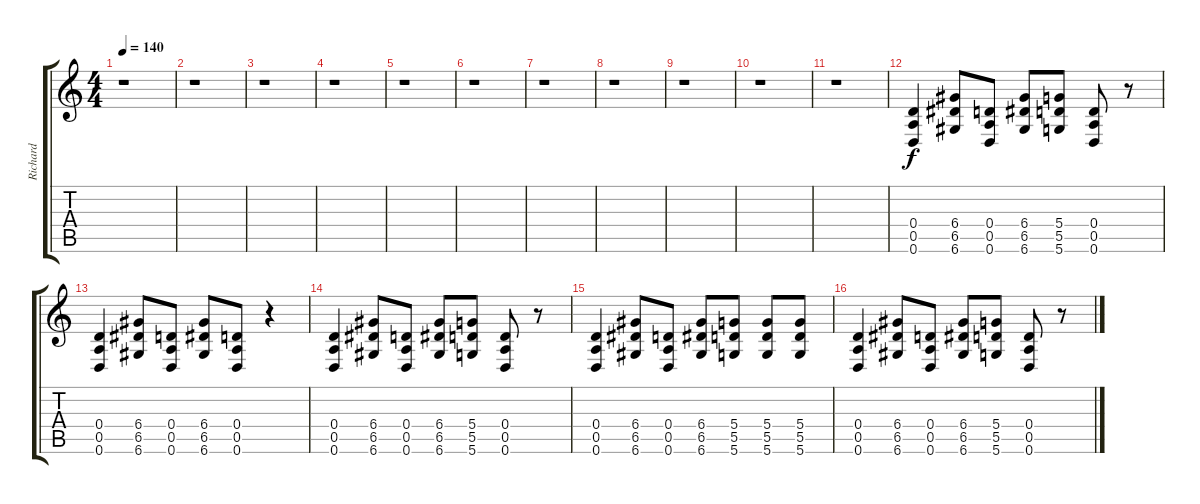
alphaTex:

\track ("Richard" "Richard") {instrument distortionguitar}
\staff {score tabs}
\tuning (E4 B3 G3 D3 A2 D2) {hide}
\ts (4 4)
\tempo 140
\clef g2
\ks c
r.1{dy f instrument distortionguitar} |
r.1 |
r.1 |
r.1 |
r.1 |
r.1 |
r.1 |
r.1 |
r.1 |
r.1 |
r.1 |
(0.4 0.5 0.6).4 (6.4 6.5 6.6).8 (0.4 0.5 0.6).8 (6.4 6.5 6.6).8 (5.4 5.5 5.6).8 (0.4 0.5 0.6).8 r.8 |
(0.4 0.5 0.6).4 (6.4 6.5 6.6).8 (0.4 0.5 0.6).8 (6.4 6.5 6.6).8 (0.4 0.5 0.6).8 r.4 |
(0.4 0.5 0.6).4 (6.4 6.5 6.6).8 (0.4 0.5 0.6).8 (6.4 6.5 6.6).8 (5.4 5.5 5.6).8 (0.4 0.5 0.6).8 r.8 |
(0.4 0.5 0.6).4 (6.4 6.5 6.6).8 (0.4 0.5 0.6).8 (6.4 6.5 6.6).8 (5.4 5.5 5.6).8 (5.4 5.5 5.6).8 (5.4 5.5 5.6).8 |
(0.4 0.5 0.6).4 (6.4 6.5 6.6).8 (0.4 0.5 0.6).8 (6.4 6.5 6.6).8 (5.4 5.5 5.6).8 (0.4 0.5 0.6).8 r.8
